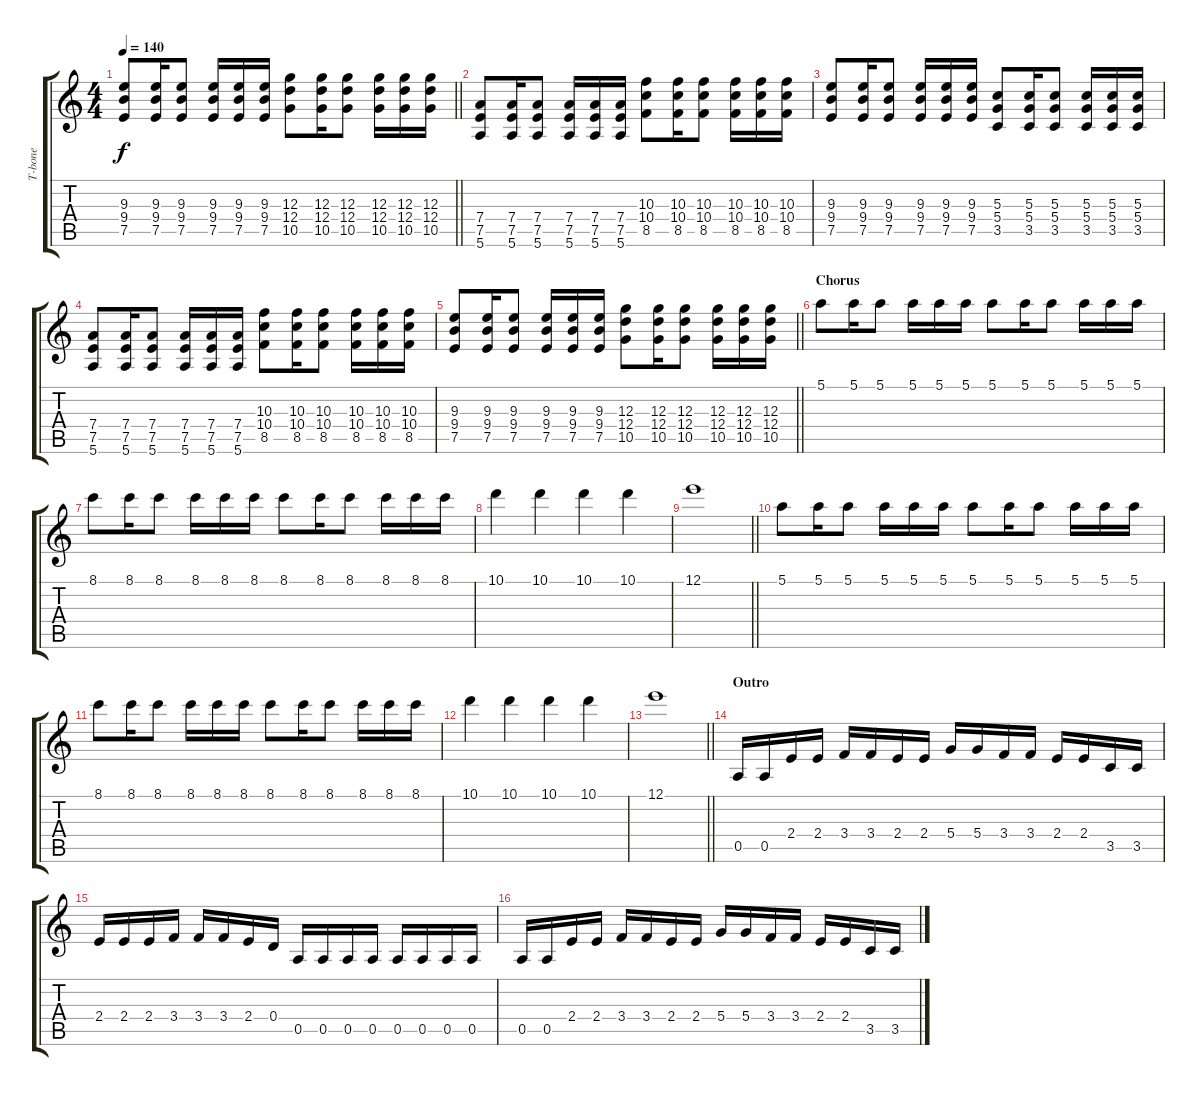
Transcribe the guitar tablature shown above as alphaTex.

\track ("T-bone" "T-bone") {instrument distortionguitar}
\staff {score tabs}
\tuning (E4 B3 G3 D3 A2 E2) {hide}
\ts (4 4)
\tempo 140
\clef g2
\barLineRight lightlight
\ks c
(9.3 9.4 7.5).8{dy f} (9.3 9.4 7.5).16 (9.3 9.4 7.5).8 (9.3 9.4 7.5).16 (9.3 9.4 7.5).16 (9.3 9.4 7.5).16 (12.3 12.4 10.5).8 (12.3 12.4 10.5).16 (12.3 12.4 10.5).8 (12.3 12.4 10.5).16 (12.3 12.4 10.5).16 (12.3 12.4 10.5).16 |
(7.4 7.5 5.6).8 (7.4 7.5 5.6).16 (7.4 7.5 5.6).8 (7.4 7.5 5.6).16 (7.4 7.5 5.6).16 (7.4 7.5 5.6).16 (10.3 10.4 8.5).8 (10.3 10.4 8.5).16 (10.3 10.4 8.5).8 (10.3 10.4 8.5).16 (10.3 10.4 8.5).16 (10.3 10.4 8.5).16 |
(9.3 9.4 7.5).8 (9.3 9.4 7.5).16 (9.3 9.4 7.5).8 (9.3 9.4 7.5).16 (9.3 9.4 7.5).16 (9.3 9.4 7.5).16 (5.3 5.4 3.5).8 (5.3 5.4 3.5).16 (5.3 5.4 3.5).8 (5.3 5.4 3.5).16 (5.3 5.4 3.5).16 (5.3 5.4 3.5).16 |
(7.4 7.5 5.6).8 (7.4 7.5 5.6).16 (7.4 7.5 5.6).8 (7.4 7.5 5.6).16 (7.4 7.5 5.6).16 (7.4 7.5 5.6).16 (10.3 10.4 8.5).8 (10.3 10.4 8.5).16 (10.3 10.4 8.5).8 (10.3 10.4 8.5).16 (10.3 10.4 8.5).16 (10.3 10.4 8.5).16 |
\barLineRight lightlight
(9.3 9.4 7.5).8 (9.3 9.4 7.5).16 (9.3 9.4 7.5).8 (9.3 9.4 7.5).16 (9.3 9.4 7.5).16 (9.3 9.4 7.5).16 (12.3 12.4 10.5).8 (12.3 12.4 10.5).16 (12.3 12.4 10.5).8 (12.3 12.4 10.5).16 (12.3 12.4 10.5).16 (12.3 12.4 10.5).16 |
\section ("" "Chorus")
5.1.8{volume 8} 5.1.16 5.1.8 5.1.16 5.1.16 5.1.16 5.1.8 5.1.16 5.1.8 5.1.16 5.1.16 5.1.16 |
8.1.8 8.1.16 8.1.8 8.1.16 8.1.16 8.1.16 8.1.8 8.1.16 8.1.8 8.1.16 8.1.16 8.1.16 |
10.1.4 10.1.4 10.1.4 10.1.4 |
\barLineRight lightlight
12.1.1 |
5.1.8 5.1.16 5.1.8 5.1.16 5.1.16 5.1.16 5.1.8 5.1.16 5.1.8 5.1.16 5.1.16 5.1.16 |
8.1.8 8.1.16 8.1.8 8.1.16 8.1.16 8.1.16 8.1.8 8.1.16 8.1.8 8.1.16 8.1.16 8.1.16 |
10.1.4 10.1.4 10.1.4 10.1.4 |
\barLineRight lightlight
12.1.1 |
\section ("" "Outro")
0.5.16{volume 14} 0.5.16 2.4.16 2.4.16 3.4.16 3.4.16 2.4.16 2.4.16 5.4.16 5.4.16 3.4.16 3.4.16 2.4.16 2.4.16 3.5.16 3.5.16 |
2.4.16 2.4.16 2.4.16 3.4.16 3.4.16 3.4.16 2.4.16 0.4.16 0.5.16 0.5.16 0.5.16 0.5.16 0.5.16 0.5.16 0.5.16 0.5.16 |
0.5.16 0.5.16 2.4.16 2.4.16 3.4.16 3.4.16 2.4.16 2.4.16 5.4.16 5.4.16 3.4.16 3.4.16 2.4.16 2.4.16 3.5.16 3.5.16
